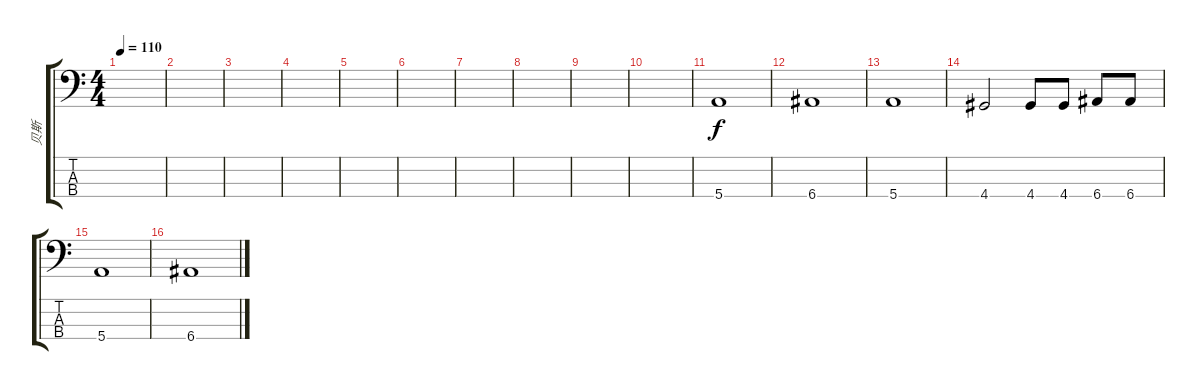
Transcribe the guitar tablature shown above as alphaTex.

\track ("贝斯" "贝斯") {instrument electricbassfinger}
\staff {score tabs}
\tuning (G2 D2 A1 E1) {hide}
\ts (4 4)
\tempo 110
\clef f4
\ks c
|
|
|
|
|
|
|
|
|
|
5.4.1 |
6.4.1 |
5.4.1 |
4.4.2 4.4.8 4.4.8 6.4.8 6.4.8 |
5.4.1 |
6.4.1
